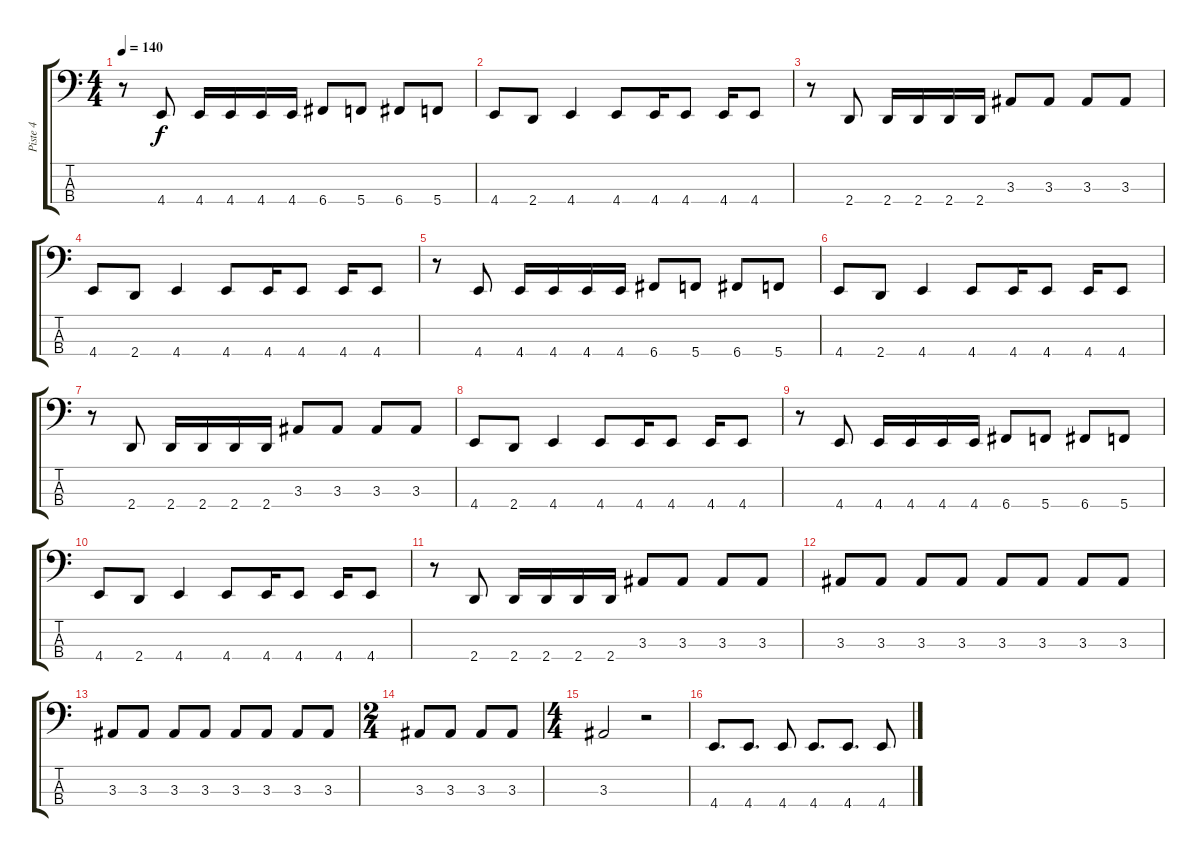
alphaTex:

\track ("Piste 4" "Piste 4") {instrument electricbassfinger}
\staff {score tabs}
\tuning (F2 C2 G1 C1) {hide}
\ts (4 4)
\tempo 140
\clef f4
\ks c
r.8{dy f} 4.4.8 4.4.16 4.4.16 4.4.16 4.4.16 6.4.8 5.4.8 6.4.8 5.4.8 |
4.4.8 2.4.8 4.4.4 4.4.8 4.4.16 4.4.8 4.4.16 4.4.8 |
r.8 2.4.8 2.4.16 2.4.16 2.4.16 2.4.16 3.3.8 3.3.8 3.3.8 3.3.8 |
4.4.8 2.4.8 4.4.4 4.4.8 4.4.16 4.4.8 4.4.16 4.4.8 |
r.8 4.4.8 4.4.16 4.4.16 4.4.16 4.4.16 6.4.8 5.4.8 6.4.8 5.4.8 |
4.4.8 2.4.8 4.4.4 4.4.8 4.4.16 4.4.8 4.4.16 4.4.8 |
r.8 2.4.8 2.4.16 2.4.16 2.4.16 2.4.16 3.3.8 3.3.8 3.3.8 3.3.8 |
4.4.8 2.4.8 4.4.4 4.4.8 4.4.16 4.4.8 4.4.16 4.4.8 |
r.8 4.4.8 4.4.16 4.4.16 4.4.16 4.4.16 6.4.8 5.4.8 6.4.8 5.4.8 |
4.4.8 2.4.8 4.4.4 4.4.8 4.4.16 4.4.8 4.4.16 4.4.8 |
r.8 2.4.8 2.4.16 2.4.16 2.4.16 2.4.16 3.3.8 3.3.8 3.3.8 3.3.8 |
3.3.8 3.3.8 3.3.8 3.3.8 3.3.8 3.3.8 3.3.8 3.3.8 |
3.3.8 3.3.8 3.3.8 3.3.8 3.3.8 3.3.8 3.3.8 3.3.8 |
\ts (2 4)
3.3.8 3.3.8 3.3.8 3.3.8 |
\ts (4 4)
3.3.2 r.2 |
4.4.8{d} 4.4.8{d} 4.4.8 4.4.8{d} 4.4.8{d} 4.4.8
